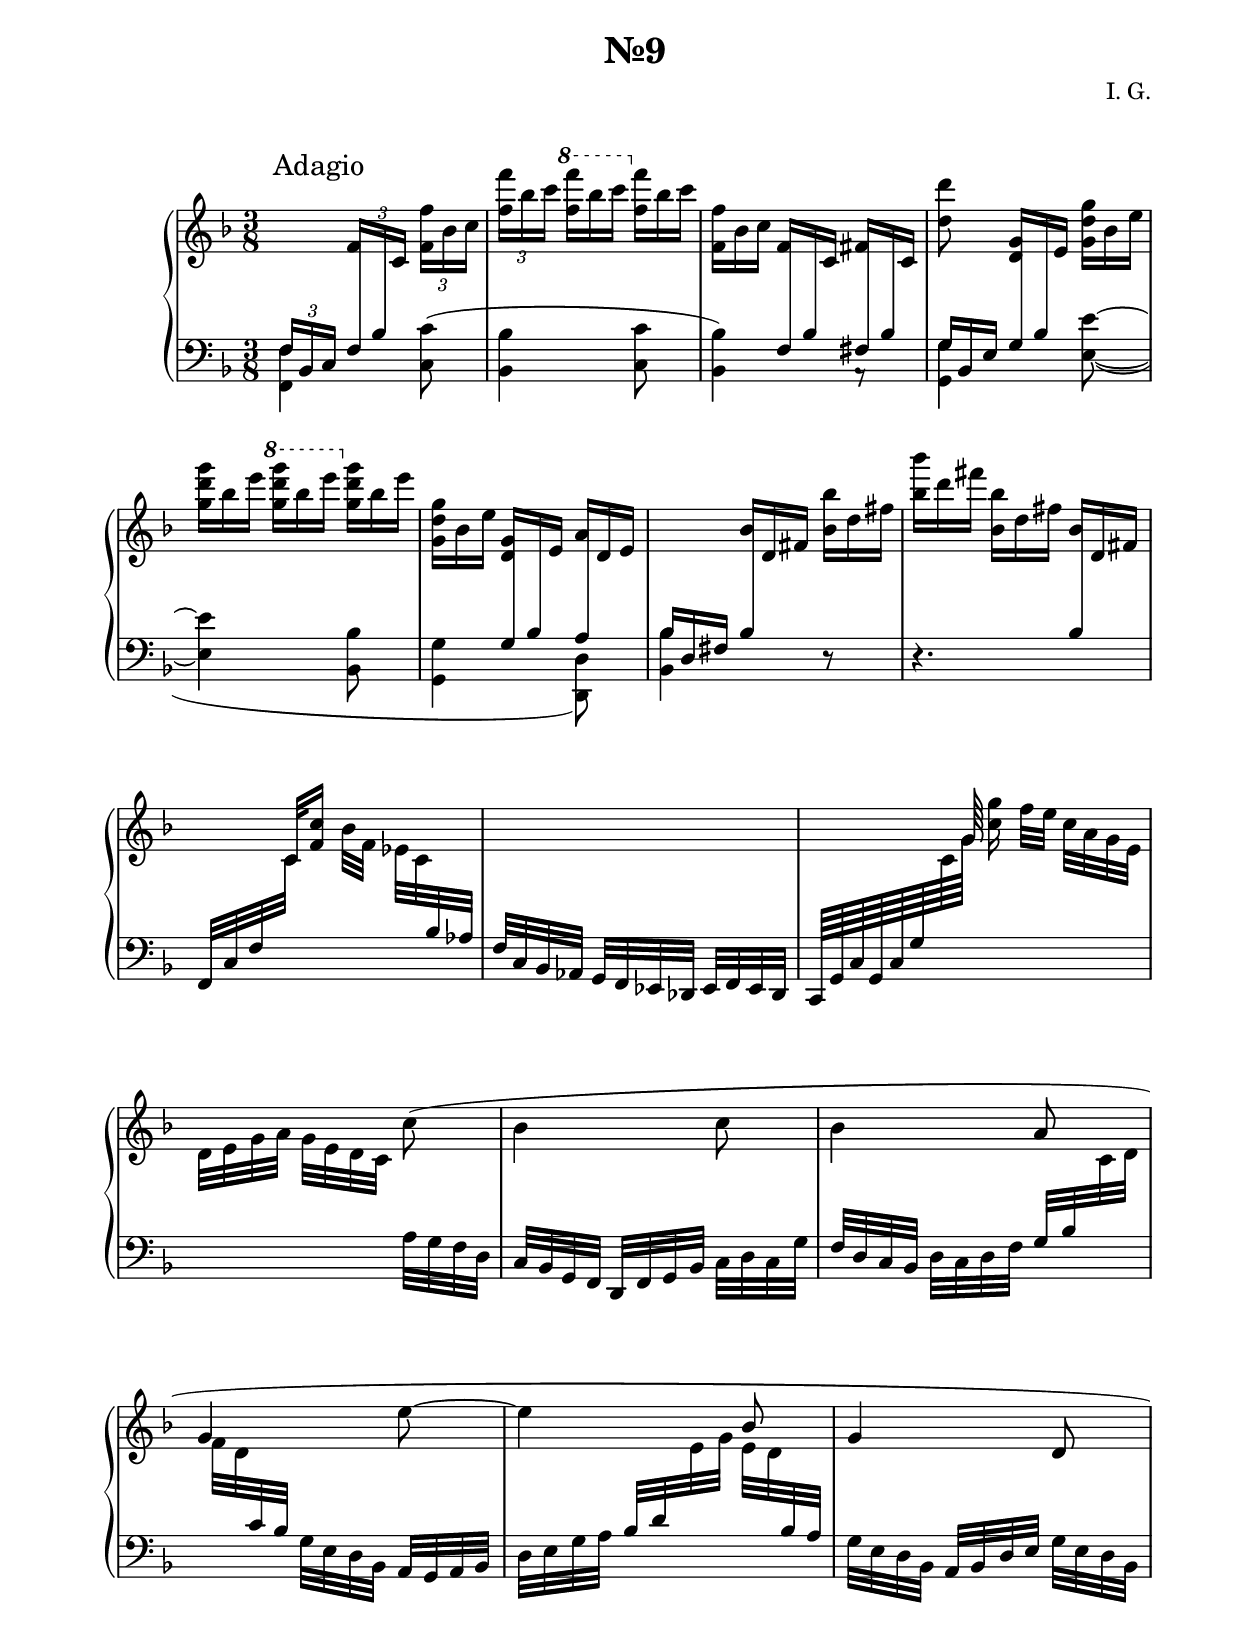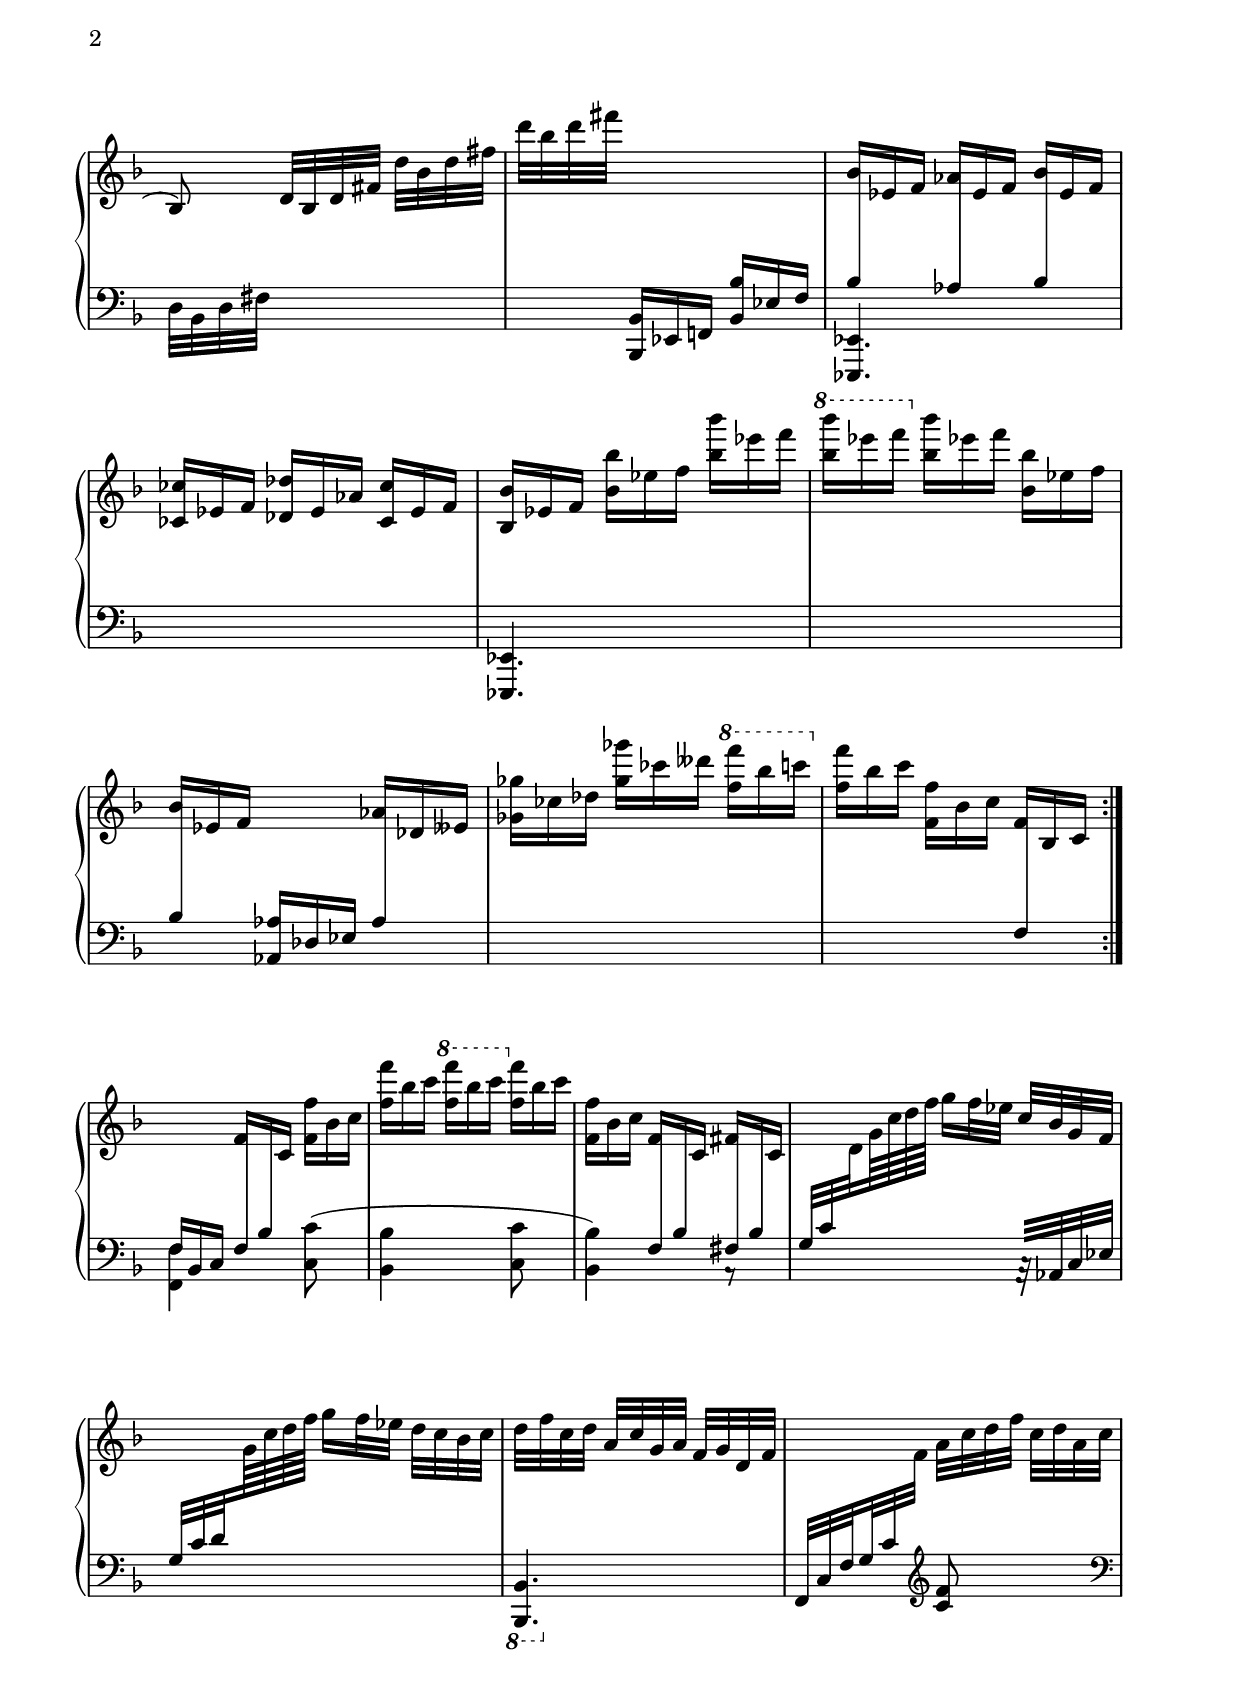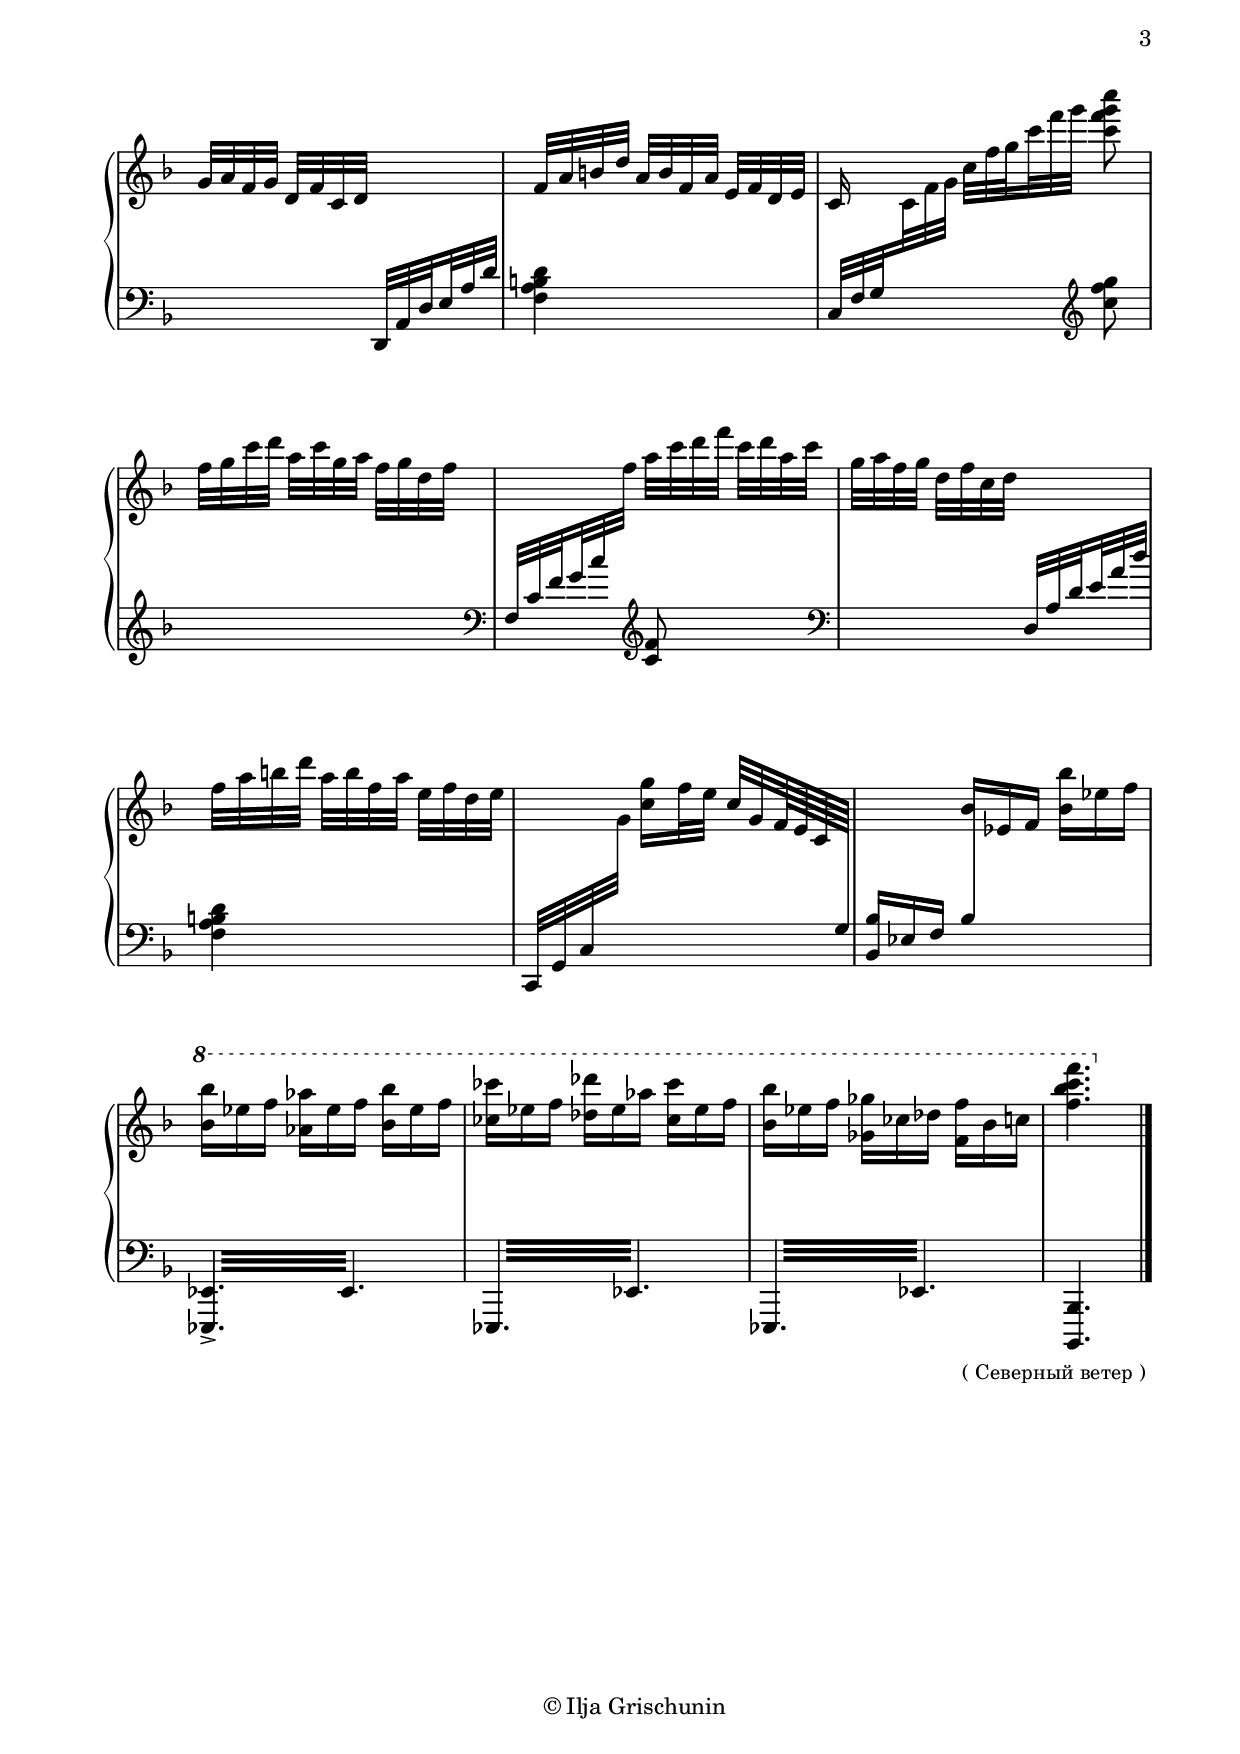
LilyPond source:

\version "2.19.15"
%\version "2.18.0"

\language "deutsch"

\header {
  title = "№9"
  %meter = "Adagio"
  composer = "I. G."
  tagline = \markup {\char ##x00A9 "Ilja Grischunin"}
}

\paper {
  #(set-paper-size "a4")
  top-system-spacing.basic-distance = #25
  top-markup-spacing.basic-distance = #8
  markup-system-spacing.basic-distance = #38
  system-system-spacing.basic-distance = #25
  last-bottom-spacing.basic-distance = #25
  two-sided = ##t
  inner-margin = 20
  outer-margin = 15
}

\layout {
  indent = 10
  \context {
    \PianoStaff
    \consists #Span_stem_engraver
  }
  \context{
    \Score
    \override StaffGrouper.staff-staff-spacing.basic-distance = #18
    \remove "Bar_number_engraver"
  }
}

\version "2.18.0"

\language "deutsch"

%%%%%%%%%%% RH %%%%%%%%%%%%
rechtsNeun = \relative {
  \clef treble
  \key f \major
  \time 3/8
  \once\override Score.RehearsalMark.extra-offset = #'(4 . 2)
  \mark "Adagio"
  s8
  \set tupletSpannerDuration = #(ly:make-moment 1 8)
  \times 2/3 {
    \stemUp f'16[
    \change Staff = LH
    b,
    \change Staff = RH
    c]
    \stemNeutral
    <f f'>[ b c]
    <f f'>[ b c]
    \omit TupletNumber
    \omit TupletBracket
    \ottava #1
    \set Staff.ottavation = #"8"
    <f f'>[ b c]
    \ottava #0
    <f,, f'>[ b c]
    <f,, f'>[ b c]
    \stemUp f,16[
    \change Staff = LH
    b,
    \change Staff = RH
    c]
    fis16[
    \change Staff = LH
    b,
    \change Staff = RH
    c]
  }%%%%%%%%%
  \stemNeutral
  <d' d'>8
  \times 2/3 {
    \stemUp <d, g>16[
    \change Staff = LH
    b
    \change Staff = RH
    e]
    \stemNeutral
    <g d' g>[ b e]
    <g d' g>[ b e]
    \ottava #1
    \set Staff.ottavation = #"8"
    <g d' g>[ b e]
    \ottava #0
    <g,, d' g>[ b e]
    <g,, d' g>[ b e]
    \stemUp
    <d, g>16[
    \change Staff = LH
    b
    \change Staff = RH
    e]
    \change Staff = RH
    a16[ d, e]
  }%%%%%%%%%
  s8
  \times 2/3 {
    <b'>16[ d, fis]
    \stemNeutral
    <b b'>[ d fis]
    <b b'>[ d fis]
    <b,, b'>[ d fis]
    <b,>[ d, fis]
  }%%%%%%%%%
  s16. c32[ <f c'>16] s8. s4.
  s16. s64 g\noBeam <c g'>16\noBeam s8.
  s4 c8( b4 c8 b4 a8 g4 e'8~ e4 \stemUp b8 \stemNeutral g4 d8 b)
  d32[ b d fis] d'[ b d fis]
  d'[ b d fis] s4
  \times 2/3 {
    b,,16[ es, f] as[ es f] b[ es, f]
    <ces ces'>[ es f] <des des'>[ es as] <ces, ces'>[ es f]
    <b, b'>[ es f]
    <b b'>[ es f]
    <b b'>[ es f]
    \ottava #1
    \set Staff.ottavation = #"8"
    <b b'>[ es f]
    \ottava #0
    <b,, b'>[ es f]
    <b,, b'>[ es f]
    b,[ es, f]
    \change Staff = LH
    \stemUp
    <as,, as'>[ des es]
    \change Staff = RH
    \stemNeutral
    as'[ des, eses]
    <ges ges'>[ ces des]
    <ges ges'>[ ces deses]
    \ottava #1
    \set Staff.ottavation = #"8"
    <f f'>[ b c!]
    \ottava #0
    <f,, f'>[ b c]
    <f,, f'>[ b c]
    f,[ b, c] \bar ":|."
  }
  s8
  \times 2/3 {
    \stemUp f16[
    \change Staff = LH
    b,
    \change Staff = RH
    c]
    \stemNeutral
    <f f'>[ b c]
    <f f'>[ b c]
    \ottava #1
    \set Staff.ottavation = #"8"
    <f f'>[ b c]
    \ottava #0
    <f,, f'>[ b c]
    <f,, f'>[ b c]
    \stemUp f,16[
    \change Staff = LH
    b,
    \change Staff = RH
    c]
    fis16[
    \change Staff = LH
    b,
    \change Staff = RH
    c]
  }%%%%%%%%%
  \stemNeutral
  \set subdivideBeams = ##t
  \set baseMoment = #(ly:make-moment 1 16)
  \set beatStructure = #'(4 4 4 4)
  \change Staff = LH
  \times 2/3 {
    g32 c
    \change Staff = RH
    d
  }
  g64 c d f
  \set baseMoment = #(ly:make-moment 1 8)
  \set beatStructure = #'(2 2 2 2)
  g16[ f32 es] c[ b g f]
  \set subdivideBeams = ##t
  \set baseMoment = #(ly:make-moment 1 16)
  \set beatStructure = #'(4 4 4 4)
  \change Staff = LH
  \times 2/3 {g,32 c d}
  \change Staff = RH
  g64 c d f
  \set baseMoment = #(ly:make-moment 1 8)
  \set beatStructure = #'(2 2 2 2)
  g16[ f32 es] d[ c b c]
  d[ f c d] a[ c g a] f[ g d f]
  \set baseMoment = #(ly:make-moment 1 16)
  \set beatStructure = #'(4 4 4 4)
  \change Staff = LH
  \times 2/3 {f,,32 c' f g c \change Staff = RH f }
  \set baseMoment = #(ly:make-moment 1 8)
  \set beatStructure = #'(2 2 2 2)
  a32[ c d f] c[ d a c]
  g[ a f g] d[ f c d]
  \set baseMoment = #(ly:make-moment 1 16)
  \set beatStructure = #'(4 4 4 4)
  \change Staff = LH
  \stemUp
  \times 2/3 {d,,32 a' d e a d }
  \change Staff = RH
  \set baseMoment = #(ly:make-moment 1 8)
  \set beatStructure = #'(2 2 2 2)
  \stemNeutral
  f32[ a h d] a[ h f a]
  e[ f d e] c16 s16
  \set baseMoment = #(ly:make-moment 1 16)
  \set beatStructure = #'(4 4 4 4)
  \times 2/3 {c'32 f g c f g}
  <c, f g c>8\noBeam
  \set baseMoment = #(ly:make-moment 1 8)
  \set beatStructure = #'(2 2 2 2)
  f,32[ g c d] a[ c g a] f[ g d f]
  \set baseMoment = #(ly:make-moment 1 16)
  \set beatStructure = #'(4 4 4 4)
  \change Staff = LH
  \times 2/3 {f,,32 c' f g c \change Staff = RH f }
  \set baseMoment = #(ly:make-moment 1 8)
  \set beatStructure = #'(2 2 2 2)
  a32[ c d f] c[ d a c]
  g[ a f g] d[ f c d]
  \set baseMoment = #(ly:make-moment 1 16)
  \set beatStructure = #'(4 4 4 4)
  \change Staff = LH
  \stemUp
  \times 2/3 {d,,32 a' d e a d }
  \change Staff = RH
  \set baseMoment = #(ly:make-moment 1 8)
  \set beatStructure = #'(2 2 2 2)
  \stemNeutral
  f32[ a h d] a[ h f a] e[ f d e]
  s8 <c g'>16[ f32 e]
  \stemUp
  c[ g f64 e c \change Staff = LH g]
  \change Staff = RH s8
  \stemNeutral
  \times 2/3 {
    b'16[ es, f] <b b'>[ es f]
    \ottava #1
    \set Staff.ottavation = #"8"
    <b b'>[ es f]
    <as, as'>[ es' f]
    <b, b'>[ es f]
    <ces ces'>[ es f]
    <des des'>[ es as]
    <ces, ces'>[ es f]
    <b, b'>[ es f]
    <ges, ges'>[ ces des]
    <f, f'>[ b c]
  }
  <f b c f>4.
  \bar "|."
  \override Score.RehearsalMark.self-alignment-X = #RIGHT
  \override Score.RehearsalMark.direction = #DOWN
  \override Score.RehearsalMark.extra-offset = #'(0 . -1)
  \mark \markup {\small{( Северный ветер )}}
}
%%%%%%%%%%% LH %%%%%%%%%%%%
linksNeun = {
  \clef bass
  \key f \major
  \time 3/8
  <<
    {
      \stemDown
      <f, f>4
      \stemNeutral
      <c c'>8( <b, b>4 <c c'>8 <b, b>4) a,8\rest
      \stemDown
      <g, g>4
      <e_~ e'~>8_( q4 <b, b>8 <g, g>4 <d, d>8)
      <b, b>4 d8\rest d4.\rest
    }
    \\
    {
      \voiceOne
      \set tupletSpannerDuration = #(ly:make-moment 1 8)
      \times 2/3{
        f16[ b, c]
        \omit TupletNumber
        \omit TupletBracket
        \autoBeamOff
        \crossStaff {f16 s8}
        \autoBeamOn
      }
      s8 s4. s8
      \times 2/3{
        \autoBeamOff
        \crossStaff {f16 s8 fis16 s8}
        \autoBeamOn
      }
      \times 2/3{
        g16[ b, e]
        \autoBeamOff
        \crossStaff {g16 s8}
        \autoBeamOn
      }
      s8 s4. s8
      \times 2/3{
        \autoBeamOff
        \crossStaff {g16 s8 a16 s8}
        \autoBeamOn
      }
      \times 2/3{
        b16[ d fis]
        \autoBeamOff
        \crossStaff {b16 s8}
        \autoBeamOn
      }
      s8 s4
      \times 2/3{
        \autoBeamOff
        \crossStaff {b16 s8}
        \autoBeamOn
      }
    }
  >>
  \stemNeutral
  f,32 c f \change Staff = RH \stemDown c'
  s16 b'32[ f']
  es' c' \change Staff = LH \stemUp b as
  f[ c b, as,] g,[ f, es, des,] es,[ f, es, des,]
  c,64[ g, c g, c g \change Staff = RH \stemDown c' g'] s16
  f''32[ e''] c''[ a' g' e']
  d'[ e' g' a'] g'[ e' d' c'] \change Staff = LH \stemNeutral a[ g f d]
  c[ b, g, f,] d,[ f, g, b,] c[ d c g]
  f[ d c b,] d[ c d f] g[ b \change Staff = RH c' d']
  f'[ d' \change Staff = LH c' b] g[ e d b,] a,[ g, a, b,]
  d[ e g a] b[ d' \change Staff = RH e' g'] e'[ d' \change Staff = LH b a]
  g[ e d b,] a,[ b, d e] g[ e d b,]
  d[ b, d fis] s4
  <<
    {
      \voiceOne
      \set tupletSpannerDuration = #(ly:make-moment 1 8)
      \omit TupletNumber
      \omit TupletBracket
      s8 \times 2/3{
        <b,, b,>16[ es, f,!]
        <b, b>[ es f]
        \autoBeamOff
        \crossStaff {b16 s8 as16 s8 b16 s8}
        \autoBeamOn
      }
      s4. s4. s4.
      \times 2/3{
        \autoBeamOff
        \crossStaff {b16 s8 s16 s8 as16 s8}
        \autoBeamOn
      }
      s4. s4
      \times 2/3{
        \autoBeamOff
        \crossStaff {
          f16 s8

        }
        \autoBeamOn
      }
    }
    \\
    {
      \stemUp
      s4. <es,, es,>4.
      s4. <es,, es,>4.
      s4. s4.
    }
  >>
  <<
    {
      \stemDown
      <f, f>4
      \stemNeutral
      <c c'>8( <b, b>4 <c c'>8 <b, b>4) a,8\rest
    }
    \\
    {
      \voiceOne
      \set tupletSpannerDuration = #(ly:make-moment 1 8)
      \times 2/3{
        \omit TupletNumber
        \omit TupletBracket
        f16[ b, c]
        \autoBeamOff
        \crossStaff {f16 s8}
        \autoBeamOn
      }
      s8 s4. s8
      \times 2/3{
        \autoBeamOff
        \crossStaff {f16 s8 fis16 s8}
        \autoBeamOn
      }
    }
  >>
  s4 a,32\rest[ as, c es] s4.
  \ottava #-1
  \set Staff.ottavation = #"8"
  <b,,, b,,>4.
  \ottava #0
  s8 \clef treble
  <c' f'>8 s8 \clef bass
  s4. <f a h d'>4 s8
  \omit TupletNumber
  \omit TupletBracket
  \set subdivideBeams = ##t
  \set baseMoment = #(ly:make-moment 1 16)
  \set beatStructure = #'(4 4 4 4)
  \times 2/3 {
    c32 f g
    \change Staff = RH  c' f' g'
  } s8
  \change Staff = LH
  \clef treble
  <c'' f'' g''>8
  s 4. \clef bass
  s8 \clef treble
  <c' f'>8 s8 \clef bass
  s4. <f a h d'>4 s8
  \set baseMoment = #(ly:make-moment 1 8)
  \set beatStructure = #'(2 2 2 2)
  c,32[ g, c \change Staff = RH g'] s8
  \change Staff = LH
  \voiceOne
  \set tupletSpannerDuration = #(ly:make-moment 1 8)
  \omit TupletNumber
  \omit TupletBracket
  s8 \times 2/3{
    <b, b>16[ es f]
    \autoBeamOff
    \crossStaff {b16 s8}
    \autoBeamOn
  } s8
  \repeat tremolo 6 {<es,,_> es,>32 es,}
  \repeat tremolo 6 {es,,32 es,}
  \repeat tremolo 6 {es,,32 es,}
  <b,,, b,,>4.
}


\score {
  \new PianoStaff <<
    \new Staff = "RH" \rechtsNeun
    \new Staff = "LH" \linksNeun
  >>
}
